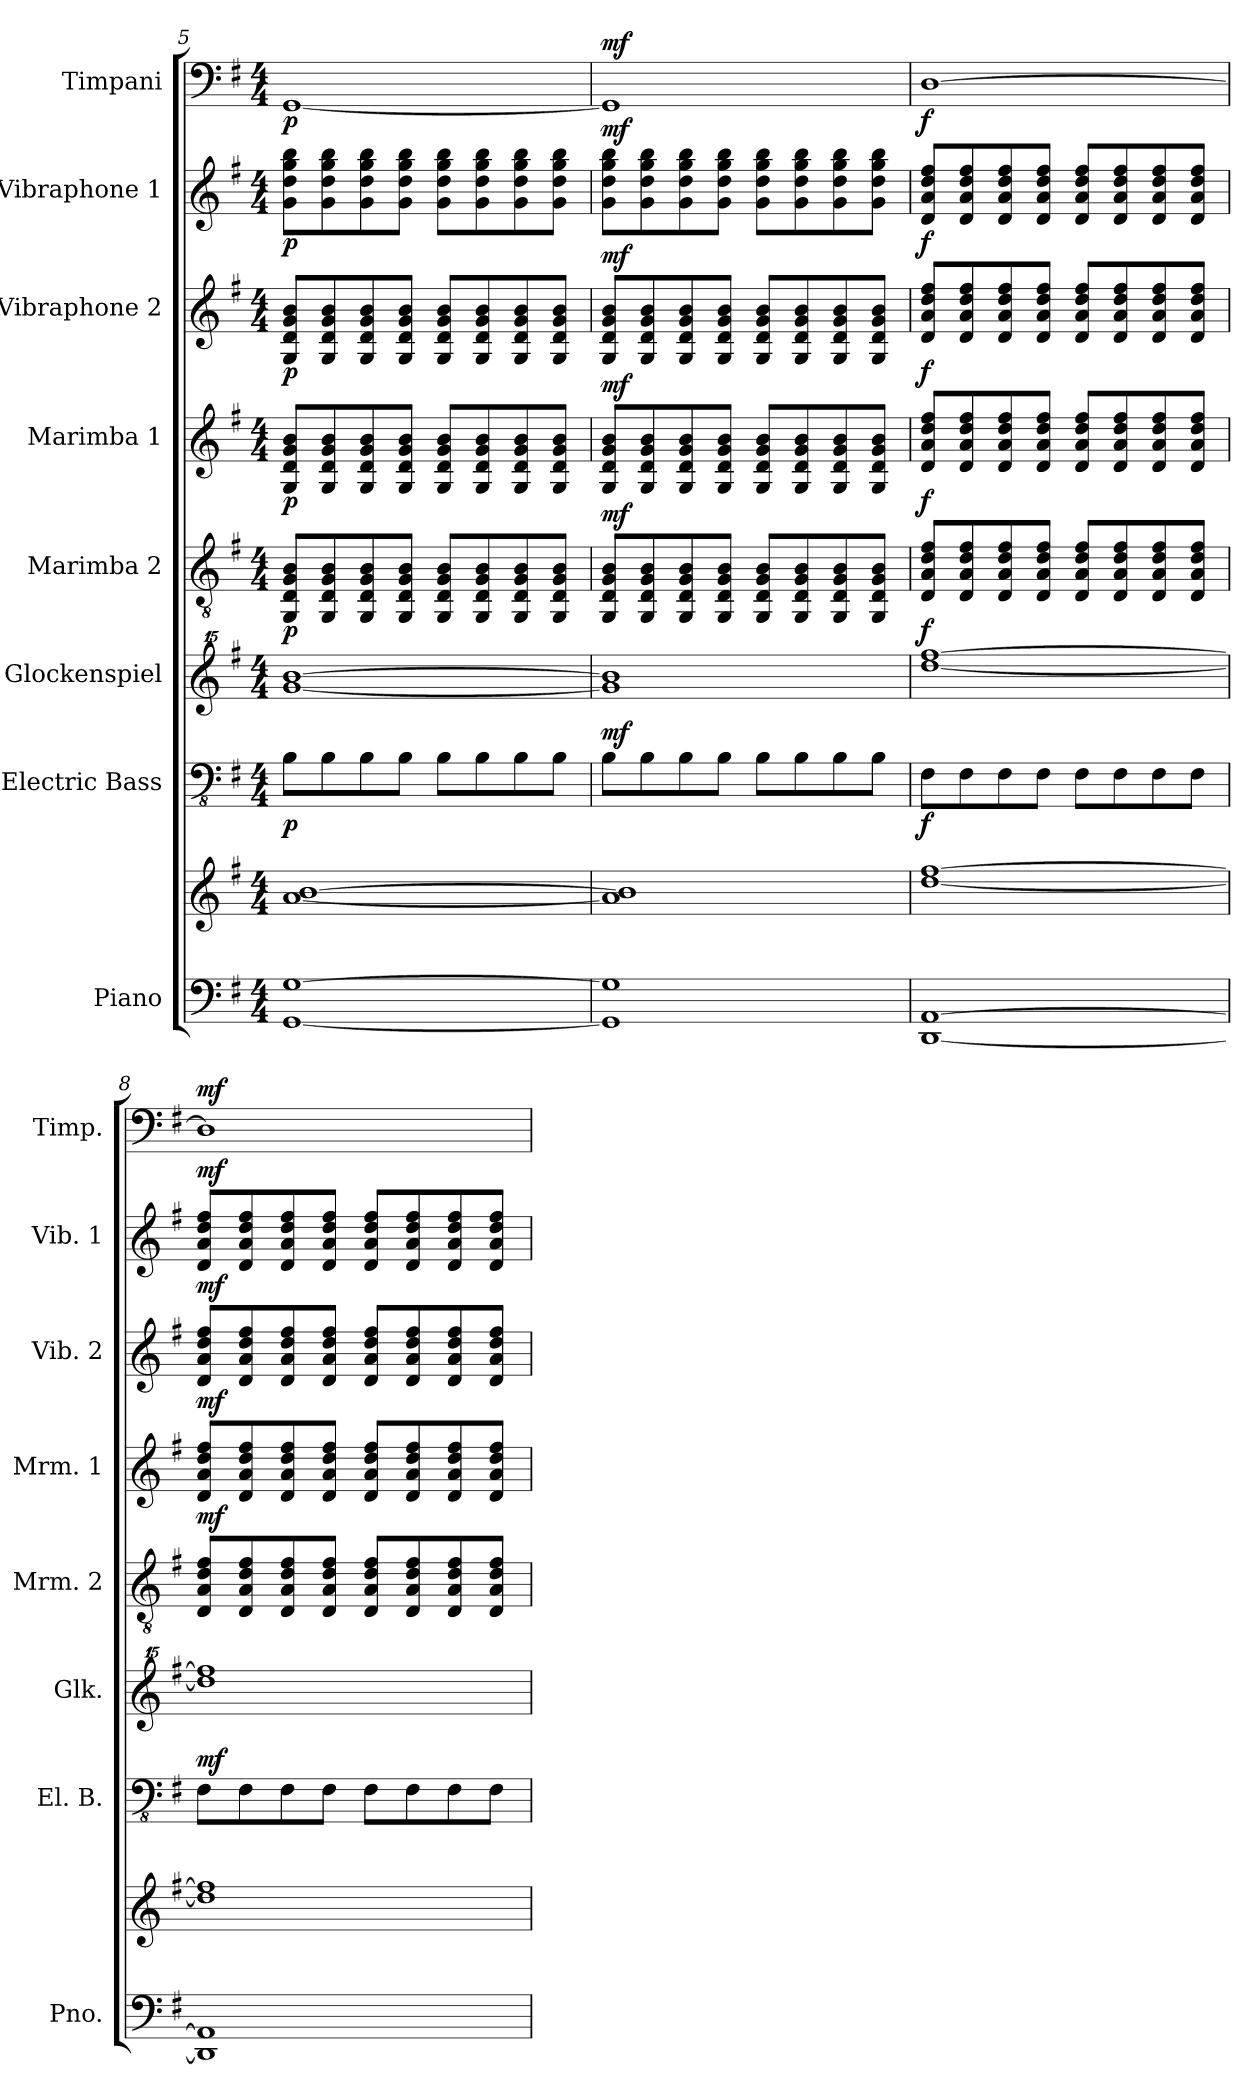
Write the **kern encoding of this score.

**kern	**kern	**kern	**dynam	**kern	**kern	**dynam	**kern	**dynam	**kern	**dynam	**kern	**dynam	**kern	**dynam
*part8	*part8	*part7	*part7	*part6	*part5	*part5	*part4	*part4	*part3	*part3	*part2	*part2	*part1	*part1
*staff9	*staff8	*staff7	*staff7	*staff6	*staff5	*staff5	*staff4	*staff4	*staff3	*staff3	*staff2	*staff2	*staff1	*staff1
*I"Piano	*	*I"Electric Bass	*	*I"Glockenspiel	*I"Marimba 2	*	*I"Marimba 1	*	*I"Vibraphone 2	*	*I"Vibraphone 1	*	*I"Timpani	*
*I'Pno.	*	*I'El. B.	*	*I'Glk.	*I'Mrm. 2	*	*I'Mrm. 1	*	*I'Vib. 2	*	*I'Vib. 1	*	*I'Timp.	*
!!LO:PB:g=z
*clefF4	*clefG2	*clefFv4	*	*clefG^^2	*clefGv2	*	*clefG2	*	*clefG2	*	*clefG2	*	*clefF4	*
*k[f#]	*k[f#]	*k[f#]	*	*k[f#]	*k[f#]	*	*k[f#]	*	*k[f#]	*	*k[f#]	*	*k[f#]	*
*G:	*G:	*G:	*	*G:	*G:	*	*G:	*	*G:	*	*G:	*	*G:	*
*M4/4	*M4/4	*M4/4	*	*M4/4	*M4/4	*	*M4/4	*	*M4/4	*	*M4/4	*	*M4/4	*
=5	=5	=5	=5	=5	=5	=5	=5	=5	=5	=5	=5	=5	=5	=5
!	!	!	!LO:DY:b	!	!	!LO:DY:b	!	!LO:DY:b	!	!LO:DY:b	!	!LO:DY:b	!	!LO:DY:b
[1GG [1G	[1a [1b	8BB\L	p	[1ggg [1bbb	8GG/ 8D/ 8G/ 8B/L	p	8G/ 8d/ 8g/ 8b/L	p	8G/ 8d/ 8g/ 8b/L	p	8g\ 8dd\ 8gg\ 8bb\L	p	[1GG	p
.	.	8BB\	.	.	8GG/ 8D/ 8G/ 8B/	.	8G/ 8d/ 8g/ 8b/	.	8G/ 8d/ 8g/ 8b/	.	8g\ 8dd\ 8gg\ 8bb\	.	.	.
.	.	8BB\	.	.	8GG/ 8D/ 8G/ 8B/	.	8G/ 8d/ 8g/ 8b/	.	8G/ 8d/ 8g/ 8b/	.	8g\ 8dd\ 8gg\ 8bb\	.	.	.
.	.	8BB\J	.	.	8GG/ 8D/ 8G/ 8B/J	.	8G/ 8d/ 8g/ 8b/J	.	8G/ 8d/ 8g/ 8b/J	.	8g\ 8dd\ 8gg\ 8bb\J	.	.	.
.	.	8BB\L	.	.	8GG/ 8D/ 8G/ 8B/L	.	8G/ 8d/ 8g/ 8b/L	.	8G/ 8d/ 8g/ 8b/L	.	8g\ 8dd\ 8gg\ 8bb\L	.	.	.
.	.	8BB\	.	.	8GG/ 8D/ 8G/ 8B/	.	8G/ 8d/ 8g/ 8b/	.	8G/ 8d/ 8g/ 8b/	.	8g\ 8dd\ 8gg\ 8bb\	.	.	.
.	.	8BB\	.	.	8GG/ 8D/ 8G/ 8B/	.	8G/ 8d/ 8g/ 8b/	.	8G/ 8d/ 8g/ 8b/	.	8g\ 8dd\ 8gg\ 8bb\	.	.	.
.	.	8BB\J	.	.	8GG/ 8D/ 8G/ 8B/J	.	8G/ 8d/ 8g/ 8b/J	.	8G/ 8d/ 8g/ 8b/J	.	8g\ 8dd\ 8gg\ 8bb\J	.	.	.
=6	=6	=6	=6	=6	=6	=6	=6	=6	=6	=6	=6	=6	=6	=6
!	!	!	!LO:DY:a	!	!	!LO:DY:a	!	!LO:DY:a	!	!LO:DY:a	!	!LO:DY:a	!	!LO:DY:a
1GG] 1G]	1a] 1b]	8BB\L	mf	1ggg] 1bbb]	8GG/ 8D/ 8G/ 8B/L	mf	8G/ 8d/ 8g/ 8b/L	mf	8G/ 8d/ 8g/ 8b/L	mf	8g\ 8dd\ 8gg\ 8bb\L	mf	1GG]	mf
.	.	8BB\	.	.	8GG/ 8D/ 8G/ 8B/	.	8G/ 8d/ 8g/ 8b/	.	8G/ 8d/ 8g/ 8b/	.	8g\ 8dd\ 8gg\ 8bb\	.	.	.
.	.	8BB\	.	.	8GG/ 8D/ 8G/ 8B/	.	8G/ 8d/ 8g/ 8b/	.	8G/ 8d/ 8g/ 8b/	.	8g\ 8dd\ 8gg\ 8bb\	.	.	.
.	.	8BB\J	.	.	8GG/ 8D/ 8G/ 8B/J	.	8G/ 8d/ 8g/ 8b/J	.	8G/ 8d/ 8g/ 8b/J	.	8g\ 8dd\ 8gg\ 8bb\J	.	.	.
.	.	8BB\L	.	.	8GG/ 8D/ 8G/ 8B/L	.	8G/ 8d/ 8g/ 8b/L	.	8G/ 8d/ 8g/ 8b/L	.	8g\ 8dd\ 8gg\ 8bb\L	.	.	.
.	.	8BB\	.	.	8GG/ 8D/ 8G/ 8B/	.	8G/ 8d/ 8g/ 8b/	.	8G/ 8d/ 8g/ 8b/	.	8g\ 8dd\ 8gg\ 8bb\	.	.	.
.	.	8BB\	.	.	8GG/ 8D/ 8G/ 8B/	.	8G/ 8d/ 8g/ 8b/	.	8G/ 8d/ 8g/ 8b/	.	8g\ 8dd\ 8gg\ 8bb\	.	.	.
.	.	8BB\J	.	.	8GG/ 8D/ 8G/ 8B/J	.	8G/ 8d/ 8g/ 8b/J	.	8G/ 8d/ 8g/ 8b/J	.	8g\ 8dd\ 8gg\ 8bb\J	.	.	.
=7	=7	=7	=7	=7	=7	=7	=7	=7	=7	=7	=7	=7	=7	=7
!	!	!	!LO:DY:b	!	!	!LO:DY:b	!	!LO:DY:b	!	!LO:DY:b	!	!LO:DY:b	!	!LO:DY:b
[1DD [1AA	[1dd [1ff#	8FF#\L	f	[1dddd [1ffff#	8D/ 8A/ 8d/ 8f#/L	f	8d/ 8a/ 8dd/ 8ff#/L	f	8d/ 8a/ 8dd/ 8ff#/L	f	8d/ 8a/ 8dd/ 8ff#/L	f	[1D	f
.	.	8FF#\	.	.	8D/ 8A/ 8d/ 8f#/	.	8d/ 8a/ 8dd/ 8ff#/	.	8d/ 8a/ 8dd/ 8ff#/	.	8d/ 8a/ 8dd/ 8ff#/	.	.	.
.	.	8FF#\	.	.	8D/ 8A/ 8d/ 8f#/	.	8d/ 8a/ 8dd/ 8ff#/	.	8d/ 8a/ 8dd/ 8ff#/	.	8d/ 8a/ 8dd/ 8ff#/	.	.	.
.	.	8FF#\J	.	.	8D/ 8A/ 8d/ 8f#/J	.	8d/ 8a/ 8dd/ 8ff#/J	.	8d/ 8a/ 8dd/ 8ff#/J	.	8d/ 8a/ 8dd/ 8ff#/J	.	.	.
.	.	8FF#\L	.	.	8D/ 8A/ 8d/ 8f#/L	.	8d/ 8a/ 8dd/ 8ff#/L	.	8d/ 8a/ 8dd/ 8ff#/L	.	8d/ 8a/ 8dd/ 8ff#/L	.	.	.
.	.	8FF#\	.	.	8D/ 8A/ 8d/ 8f#/	.	8d/ 8a/ 8dd/ 8ff#/	.	8d/ 8a/ 8dd/ 8ff#/	.	8d/ 8a/ 8dd/ 8ff#/	.	.	.
.	.	8FF#\	.	.	8D/ 8A/ 8d/ 8f#/	.	8d/ 8a/ 8dd/ 8ff#/	.	8d/ 8a/ 8dd/ 8ff#/	.	8d/ 8a/ 8dd/ 8ff#/	.	.	.
.	.	8FF#\J	.	.	8D/ 8A/ 8d/ 8f#/J	.	8d/ 8a/ 8dd/ 8ff#/J	.	8d/ 8a/ 8dd/ 8ff#/J	.	8d/ 8a/ 8dd/ 8ff#/J	.	.	.
=8	=8	=8	=8	=8	=8	=8	=8	=8	=8	=8	=8	=8	=8	=8
!	!	!	!LO:DY:a	!	!	!LO:DY:a	!	!LO:DY:a	!	!LO:DY:a	!	!LO:DY:a	!	!LO:DY:a
1DD] 1AA]	1dd] 1ff#]	8FF#\L	mf	1dddd] 1ffff#]	8D/ 8A/ 8d/ 8f#/L	mf	8d/ 8a/ 8dd/ 8ff#/L	mf	8d/ 8a/ 8dd/ 8ff#/L	mf	8d/ 8a/ 8dd/ 8ff#/L	mf	1D]	mf
.	.	8FF#\	.	.	8D/ 8A/ 8d/ 8f#/	.	8d/ 8a/ 8dd/ 8ff#/	.	8d/ 8a/ 8dd/ 8ff#/	.	8d/ 8a/ 8dd/ 8ff#/	.	.	.
.	.	8FF#\	.	.	8D/ 8A/ 8d/ 8f#/	.	8d/ 8a/ 8dd/ 8ff#/	.	8d/ 8a/ 8dd/ 8ff#/	.	8d/ 8a/ 8dd/ 8ff#/	.	.	.
.	.	8FF#\J	.	.	8D/ 8A/ 8d/ 8f#/J	.	8d/ 8a/ 8dd/ 8ff#/J	.	8d/ 8a/ 8dd/ 8ff#/J	.	8d/ 8a/ 8dd/ 8ff#/J	.	.	.
.	.	8FF#\L	.	.	8D/ 8A/ 8d/ 8f#/L	.	8d/ 8a/ 8dd/ 8ff#/L	.	8d/ 8a/ 8dd/ 8ff#/L	.	8d/ 8a/ 8dd/ 8ff#/L	.	.	.
.	.	8FF#\	.	.	8D/ 8A/ 8d/ 8f#/	.	8d/ 8a/ 8dd/ 8ff#/	.	8d/ 8a/ 8dd/ 8ff#/	.	8d/ 8a/ 8dd/ 8ff#/	.	.	.
.	.	8FF#\	.	.	8D/ 8A/ 8d/ 8f#/	.	8d/ 8a/ 8dd/ 8ff#/	.	8d/ 8a/ 8dd/ 8ff#/	.	8d/ 8a/ 8dd/ 8ff#/	.	.	.
.	.	8FF#\J	.	.	8D/ 8A/ 8d/ 8f#/J	.	8d/ 8a/ 8dd/ 8ff#/J	.	8d/ 8a/ 8dd/ 8ff#/J	.	8d/ 8a/ 8dd/ 8ff#/J	.	.	.
=	=	=	=	=	=	=	=	=	=	=	=	=	=	=
*-	*-	*-	*-	*-	*-	*-	*-	*-	*-	*-	*-	*-	*-	*-
